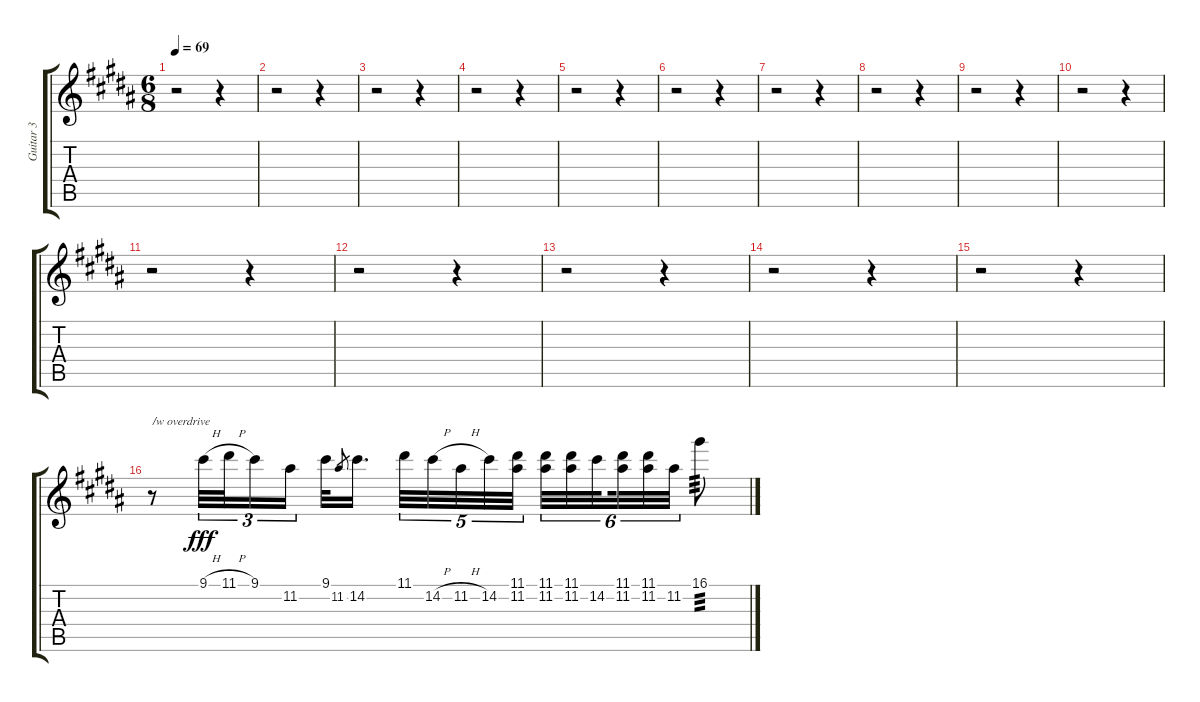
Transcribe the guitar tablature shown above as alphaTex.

\track ("Guitar 3" "Guitar 3") {instrument electricguitarclean}
\staff {score tabs}
\tuning (E4 B3 G3 D3 A2 E2) {hide}
\ts (6 8)
\tempo 69
\clef g2
\ks b
r.2{dy fff} r.4 |
r.2 r.4 |
r.2 r.4 |
r.2 r.4 |
r.2 r.4 |
r.2 r.4 |
r.2 r.4 |
r.2 r.4 |
r.2 r.4 |
r.2 r.4 |
r.2 r.4 |
r.2 r.4 |
r.2 r.4 |
r.2 r.4 |
r.2 r.4 |
r.8{txt "/w overdrive" volume 16 instrument overdrivenguitar} 9.1{h}.32{tu (3 2)} 11.1{h}.32{tu (3 2)} 9.1.16{tu (3 2)} 11.2.16{tu (3 2) beam splitsecondary} 9.1.32 11.2.8{gr} 14.2.16{d} 11.1.32{tu (5 4)} 14.2{h}.32{tu (5 4)} 11.2{h}.32{tu (5 4)} 14.2.32{tu (5 4)} (11.1 11.2).32{tu (5 4) beam splitsecondary} (11.1 11.2).32{tu (6 4)} (11.1 11.2).32{tu (6 4)} 14.2.32{tu (6 4) beam splitsecondary} (11.1 11.2).32{tu (6 4)} (11.1 11.2).32{tu (6 4)} 11.2.32{tu (6 4)} 16.1.8{tp 3}
